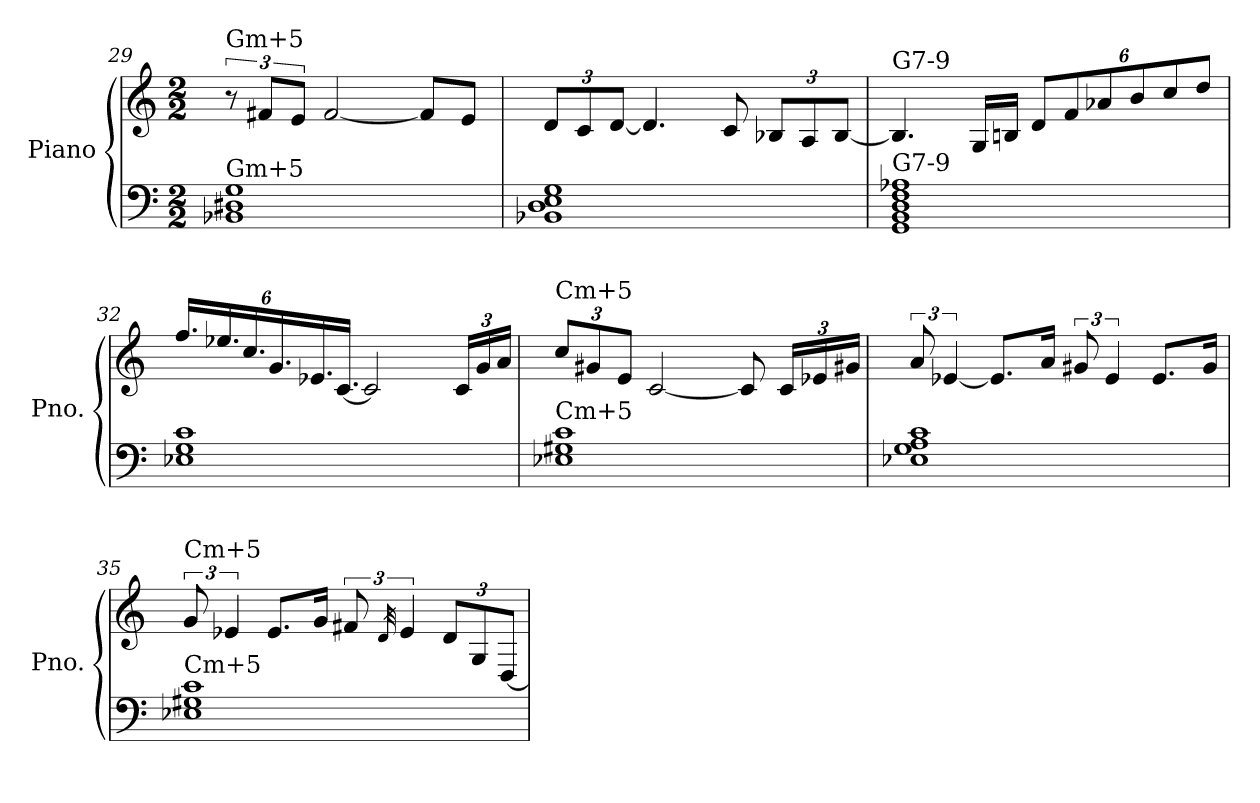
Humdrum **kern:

**kern	**kern
*part1	*part1
*staff2	*staff1
*I"Piano	*
*I'Pno.	*
*clefF4	*clefG2
*k[]	*k[]
*C:	*C:
*M2/2	*M2/2
=29	=29
!	!LO:TX:a:t=Gm+5
!LO:TX:a:t=Gm+5	!
1BB-X 1D#X 1G	12r
.	12f#X/L
.	12e/J
.	[2f#/
.	8f#/L]
.	8e/J
!!LO:PB:g=z
=30	=30
*	*Xbrackettup
1BB-X 1D 1E 1G	12d/L
.	12c/
.	[12d/J
.	4.d/]
.	8c/
.	12B-X/L
.	12A/
.	[12B-/J
=31	=31
!	!LO:TX:a:t=G7-9
!LO:TX:a:t=G7-9	!
1GG 1BB 1D 1F 1A-X	4.B-/]
.	16G/LL
.	16Bn/JJ
.	12d/L
.	12f/
.	12a-X/
.	12b/
.	12cc/
.	12dd/J
=32	=32
1E-X 1G 1c	24.ff/LL
.	24.ee-X/
.	24.cc/
.	24.g/
.	24.e-X/
.	[24.c/JJ
.	2c/]
.	24c/LL
.	24g/
.	24a/JJ
!!LO:LB:g=z
=33	=33
!	!LO:TX:a:t=Cm+5
!LO:TX:a:t=Cm+5	!
1E-X 1G#X 1c	12cc/L
.	12g#X/
.	12e/J
.	[2c/
.	8c/]
.	24c/LL
.	24e-X/
.	24g#X/JJ
=34	=34
*	*brackettup
1E-X 1G 1A 1c	12a/
.	[6e-X/
.	8.e-/L]
.	16a/Jk
.	12g#X/
.	6e-/
.	8.e-/L
.	16g#/Jk
=35	=35
!	!LO:TX:a:t=Cm+5
!LO:TX:a:t=Cm+5	!
1E-X 1G#X 1c	12g/
.	6e-X/
.	8.e-/L
.	16g/Jk
.	12f#X/
.	32qd/
.	6e-/
*	*Xbrackettup
.	12d/L
.	12G/
.	[12D/J
=	=
*-	*-
